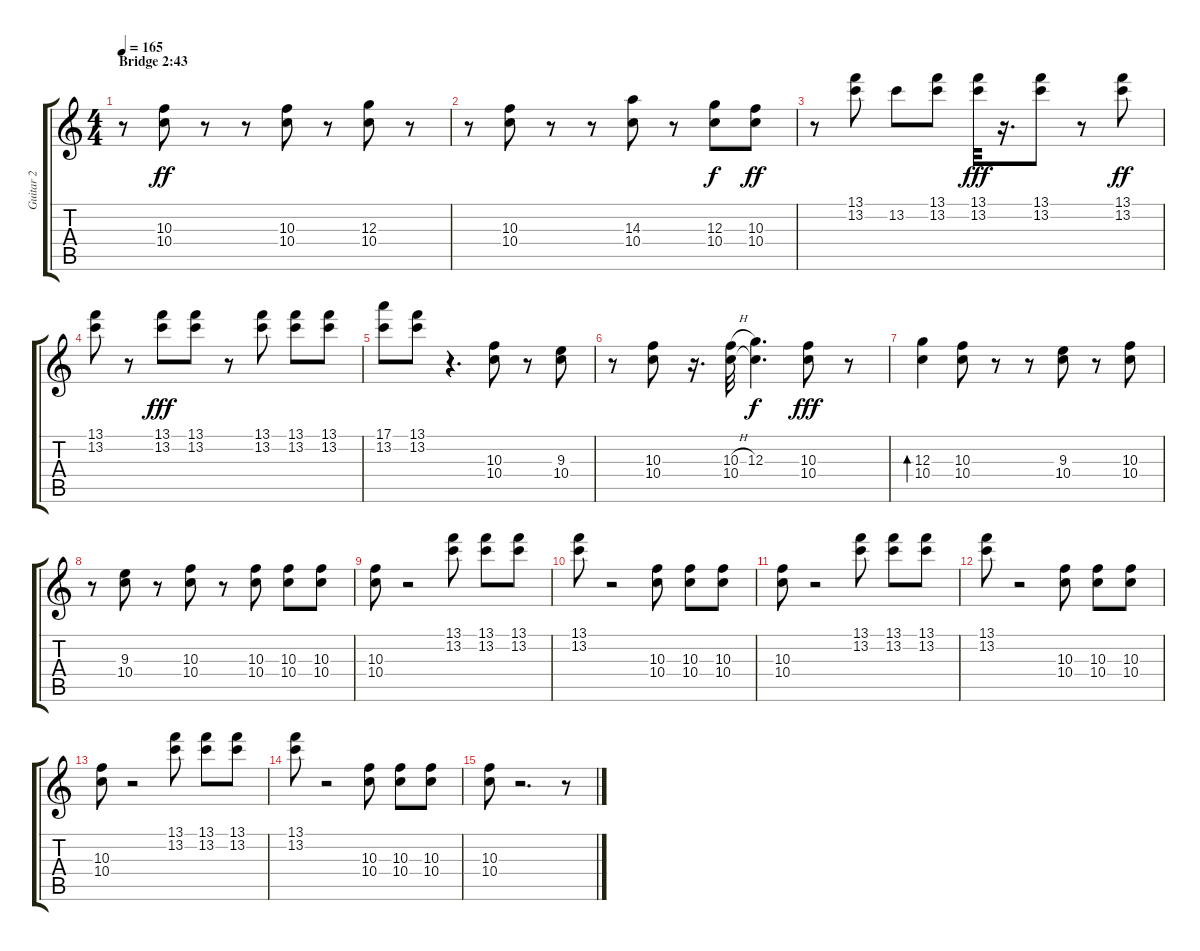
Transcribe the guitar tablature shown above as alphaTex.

\track ("Guitar 2" "Guitar 2") {instrument distortionguitar}
\staff {score tabs}
\tuning (E4 B3 G3 D3 A2 E2) {hide}
\ts (4 4)
\section ("" "Bridge 2:43")
\tempo 165
\clef g2
\ks c
r.8{dy f volume 10} (10.3 10.4).8{dy ff} r.8 r.8 (10.3 10.4).8 r.8 (12.3 10.4).8 r.8 |
r.8 (10.3 10.4).8 r.8 r.8 (14.3 10.4).8 r.8 (12.3 10.4).8{dy f} (10.3 10.4).8{dy ff} |
r.8 (13.1 13.2).8 13.2.8 (13.1 13.2).8 (13.1 13.2).32{dy fff} r.16{d} (13.1 13.2).8 r.8 (13.1 13.2).8{dy ff} |
(13.1 13.2).8 r.8 (13.1 13.2).8{dy fff} (13.1 13.2).8 r.8 (13.1 13.2).8 (13.1 13.2).8 (13.1 13.2).8 |
(17.1 13.2).8 (13.1 13.2).8 r.4{d} (10.3 10.4).8 r.8 (9.3 10.4).8 |
r.8 (10.3 10.4).8 r.16{d} (10.3{h} 10.4).32 (12.3 10.4{t}).4{d dy f} (10.3 10.4).8{dy fff} r.8 |
(12.3 10.4).4{bd 480} (10.3 10.4).8 r.8 r.8 (9.3 10.4).8 r.8 (10.3 10.4).8 |
r.8 (9.3 10.4).8 r.8 (10.3 10.4).8 r.8 (10.3 10.4).8 (10.3 10.4).8 (10.3 10.4).8 |
(10.3 10.4).8 r.2 (13.1 13.2).8 (13.1 13.2).8 (13.1 13.2).8 |
(13.1 13.2).8 r.2 (10.3 10.4).8 (10.3 10.4).8 (10.3 10.4).8 |
(10.3 10.4).8 r.2 (13.1 13.2).8 (13.1 13.2).8 (13.1 13.2).8 |
(13.1 13.2).8 r.2 (10.3 10.4).8 (10.3 10.4).8 (10.3 10.4).8 |
(10.3 10.4).8 r.2 (13.1 13.2).8 (13.1 13.2).8 (13.1 13.2).8 |
(13.1 13.2).8 r.2 (10.3 10.4).8 (10.3 10.4).8 (10.3 10.4).8 |
(10.3 10.4).8 r.2{d} r.8
